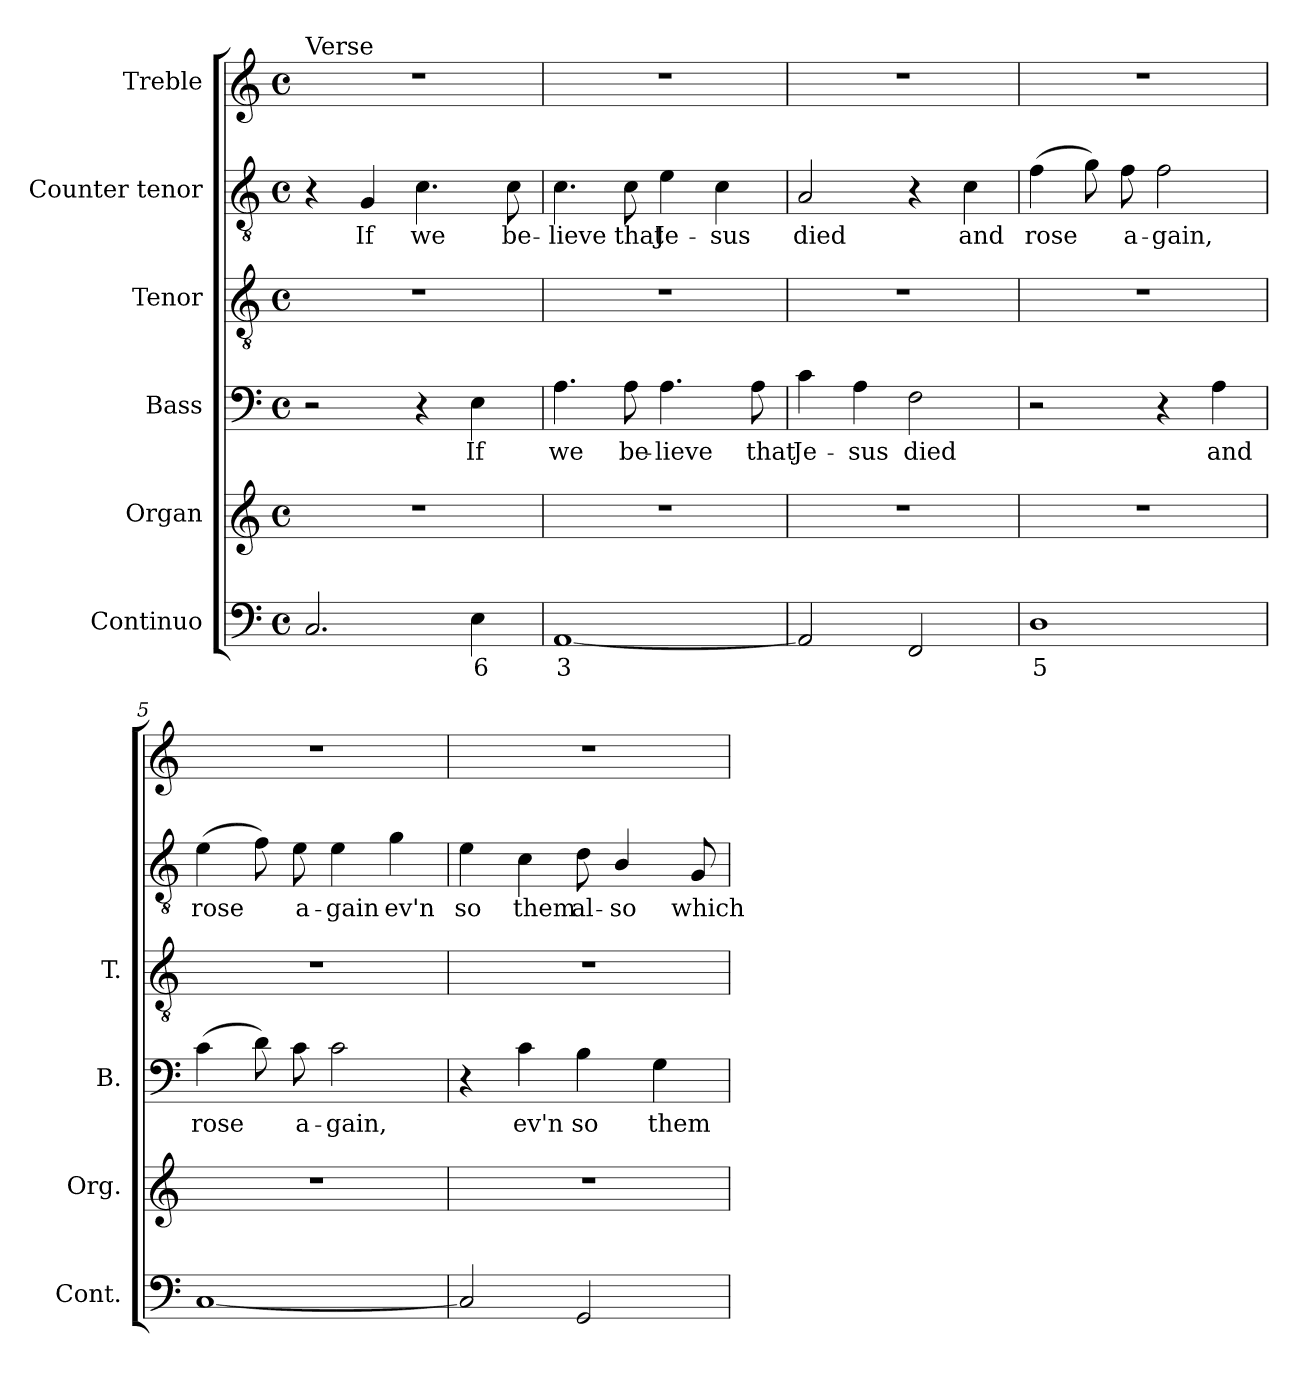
**kern	**text	**kern	**kern	**text	**kern	**kern	**text	**kern
*part6	*part6	*part5	*part4	*part4	*part3	*part2	*part2	*part1
*staff6	*staff6	*staff5	*staff4	*staff4	*staff3	*staff2	*staff2	*staff1
*I"Continuo	*	*I"Organ	*I"Bass	*	*I"Tenor	*I"Counter tenor	*	*I"Treble
*I'Cont.	*	*I'Org.	*I'B.	*	*I'T.	*	*	*
!!LO:PB:g=z
*clefF4	*	*clefG2	*clefF4	*	*clefGv2	*clefGv2	*	*clefG2
*	*	*	*	*	*ITrd7c12	*ITrd7c12	*	*
*k[]	*	*k[]	*k[]	*	*k[]	*k[]	*	*k[]
*C:	*	*C:	*C:	*	*C:	*C:	*	*C:
*M4/4	*	*M4/4	*M4/4	*	*M4/4	*M4/4	*	*M4/4
*met(c)	*	*met(c)	*met(c)	*	*met(c)	*met(c)	*	*met(c)
=1	=1	=1	=1	=1	=1	=1	=1	=1
!	!	!	!	!	!	!	!	!LO:TX:a:t=Verse
2.Ci/	.	1r	2r	.	1r	4r	.	1r
!	!	!	!	!	!	!	!LO:LY:b:color=#000000	!
.	.	.	.	.	.	4GGi/	If	.
!	!	!	!	!	!	!	!LO:LY:b:color=#000000	!
.	.	.	4r	.	.	4.Ci\	we	.
!	!LO:LY:b:color=#000000	!	!	!	!	!	!	!
!	!	!	!	!LO:LY:b:color=#000000	!	!	!	!
4Ei\	6	.	4Ei\	If	.	.	.	.
!	!	!	!	!	!	!	!LO:LY:b:color=#000000	!
.	.	.	.	.	.	8Ci\	be-	.
=2	=2	=2	=2	=2	=2	=2	=2	=2
!	!LO:LY:b:color=#000000	!	!	!	!	!	!	!
!	!	!	!	!LO:LY:b:color=#000000	!	!	!	!
!	!	!	!	!	!	!	!LO:LY:b:color=#000000	!
[1AAi	3	1r	4.Ai\	we	1r	4.Ci\	-lieve	1r
!	!	!	!	!LO:LY:b:color=#000000	!	!	!	!
!	!	!	!	!	!	!	!LO:LY:b:color=#000000	!
.	.	.	8Ai\	be-	.	8Ci\	that	.
!	!	!	!	!LO:LY:b:color=#000000	!	!	!	!
!	!	!	!	!	!	!	!LO:LY:b:color=#000000	!
.	.	.	4.Ai\	-lieve	.	4Ei\	Je-	.
!	!	!	!	!	!	!	!LO:LY:b:color=#000000	!
.	.	.	.	.	.	4Ci\	-sus	.
!	!	!	!	!LO:LY:b:color=#000000	!	!	!	!
.	.	.	8Ai\	that	.	.	.	.
=3	=3	=3	=3	=3	=3	=3	=3	=3
!	!	!	!	!LO:LY:b:color=#000000	!	!	!	!
!	!	!	!	!	!	!	!LO:LY:b:color=#000000	!
2AAi/]	.	1r	4ci\	Je-	1r	2AAi/	died	1r
!	!	!	!	!LO:LY:b:color=#000000	!	!	!	!
.	.	.	4Ai\	-sus	.	.	.	.
!	!	!	!	!LO:LY:b:color=#000000	!	!	!	!
2FFi/	.	.	2Fi\	died	.	4r	.	.
!	!	!	!	!	!	!	!LO:LY:b:color=#000000	!
.	.	.	.	.	.	4Ci\	and	.
=4	=4	=4	=4	=4	=4	=4	=4	=4
!	!LO:LY:b:color=#000000	!	!	!	!	!	!	!
!	!	!	!	!	!	!	!LO:LY:b:color=#000000	!
1Di	5	1r	2r	.	1r	(4Fi\	rose	1r
.	.	.	.	.	.	8Gi\)	.	.
!	!	!	!	!	!	!	!LO:LY:b:color=#000000	!
.	.	.	.	.	.	8Fi\	a-	.
!	!	!	!	!	!	!	!LO:LY:b:color=#000000	!
.	.	.	4r	.	.	2Fi\	-gain,	.
!	!	!	!	!LO:LY:b:color=#000000	!	!	!	!
.	.	.	4Ai\	and	.	.	.	.
=5	=5	=5	=5	=5	=5	=5	=5	=5
!	!	!	!	!LO:LY:b:color=#000000	!	!	!	!
!	!	!	!	!	!	!	!LO:LY:b:color=#000000	!
[1Ci	.	1r	(4ci\	rose	1r	(4Ei\	rose	1r
.	.	.	8di\)	.	.	8Fi\)	.	.
!	!	!	!	!LO:LY:b:color=#000000	!	!	!	!
!	!	!	!	!	!	!	!LO:LY:b:color=#000000	!
.	.	.	8ci\	a-	.	8Ei\	a-	.
!	!	!	!	!LO:LY:b:color=#000000	!	!	!	!
!	!	!	!	!	!	!	!LO:LY:b:color=#000000	!
.	.	.	2ci\	-gain,	.	4Ei\	-gain	.
!	!	!	!	!	!	!	!LO:LY:b:color=#000000	!
.	.	.	.	.	.	4Gi\	ev'n	.
!!LO:LB:g=z
=6	=6	=6	=6	=6	=6	=6	=6	=6
!	!	!	!	!	!	!	!LO:LY:b:color=#000000	!
2Ci/]	.	1r	4r	.	1r	4Ei\	so	1r
!	!	!	!	!LO:LY:b:color=#000000	!	!	!	!
!	!	!	!	!	!	!	!LO:LY:b:color=#000000	!
.	.	.	4ci\	ev'n	.	4Ci\	them	.
!	!	!	!	!LO:LY:b:color=#000000	!	!	!	!
!	!	!	!	!	!	!	!LO:LY:b:color=#000000	!
2GGi/	.	.	4Bi\	so	.	8Di\	al-	.
!	!	!	!	!	!	!	!LO:LY:b:color=#000000	!
.	.	.	.	.	.	4BBi/	-so	.
!	!	!	!	!LO:LY:b:color=#000000	!	!	!	!
.	.	.	4Gi\	them	.	.	.	.
!	!	!	!	!	!	!	!LO:LY:b:color=#000000	!
.	.	.	.	.	.	8GGi/	which	.
=	=	=	=	=	=	=	=	=
*-	*-	*-	*-	*-	*-	*-	*-	*-
